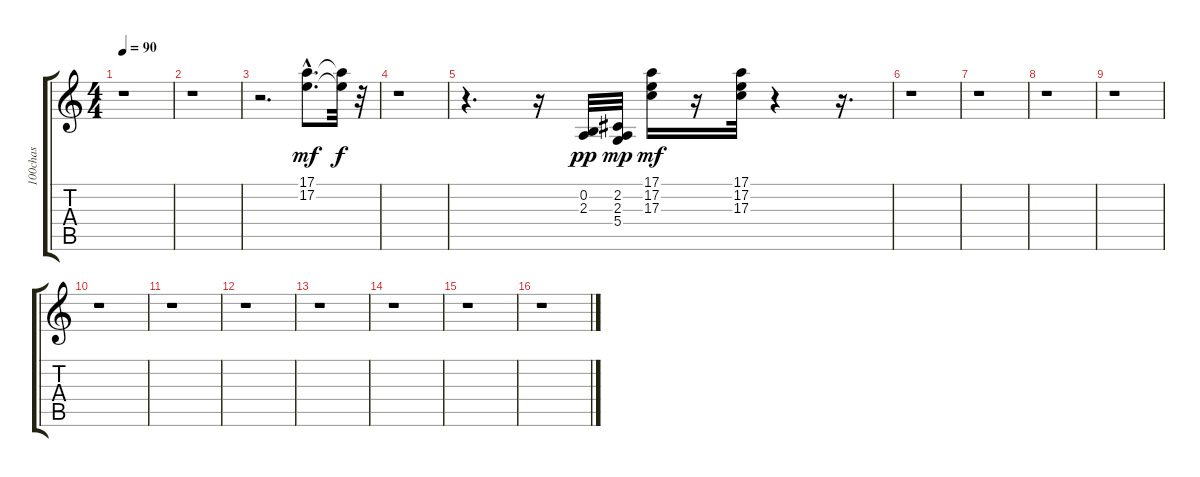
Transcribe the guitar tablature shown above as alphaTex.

\track ("100chas" "100chas") {instrument rockorgan}
\staff {score tabs}
\tuning (E4 B3 G3 D3 A2 E2) {hide}
\ts (4 4)
\tempo 90
\clef g2
\ks c
r.1{dy mf instrument rockorgan} |
r.1 |
r.2{d} (17.1{hac} 17.2{hac}).8{d} (17.1{t} 17.2{t}).32{dy f} r.32 |
r.1 |
r.4{d} r.16 (0.2 2.3).32{dy pp} (2.2 2.3 5.4).32{dy mp} (17.1 17.2 17.3).16{dy mf} r.16 (17.1 17.2 17.3).32 r.4 r.16{d} |
r.1 |
r.1 |
r.1 |
r.1 |
r.1 |
r.1 |
r.1 |
r.1 |
r.1 |
r.1 |
r.1
